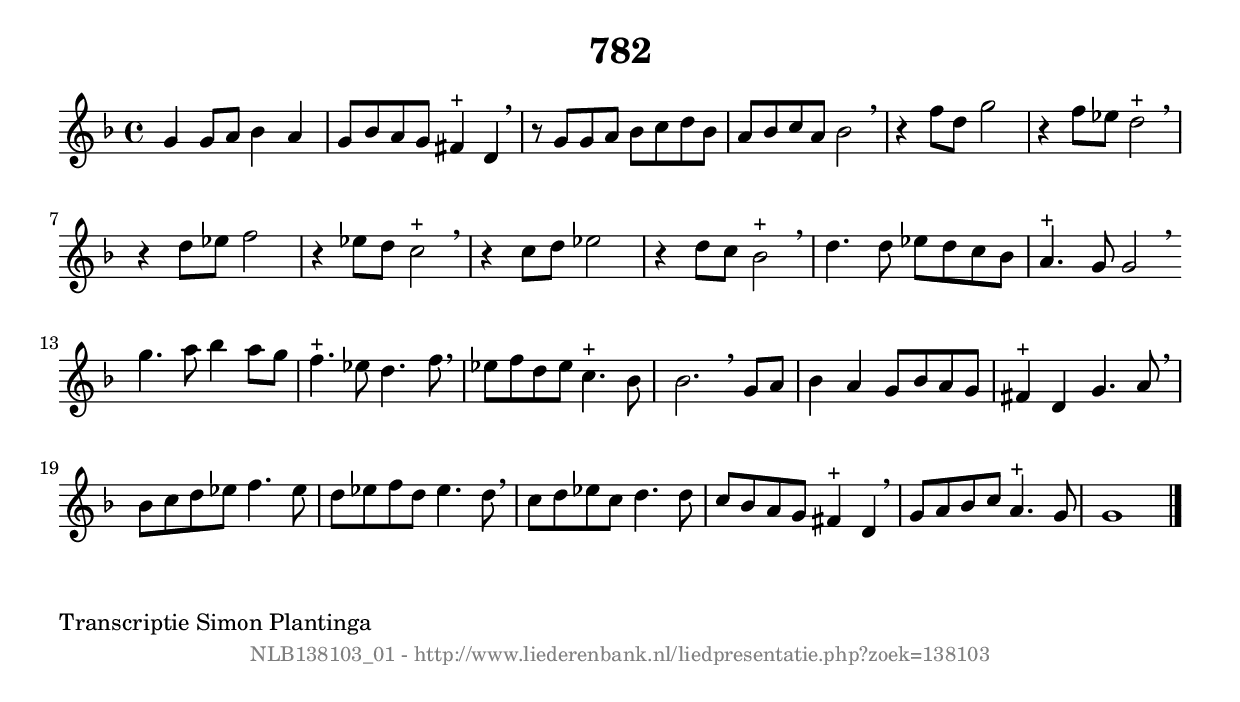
%
% produced by wce2krn 1.64 (7 June 2014)
%
\version"2.16"
#(append! paper-alist '(("long" . (cons (* 210 mm) (* 2000 mm)))))
#(set-default-paper-size "long")
sb = {\breathe}
mBreak = {\breathe }
bBreak = {\breathe }
x = {\once\override NoteHead #'style = #'cross }
gl=\glissando
itime={\override Staff.TimeSignature #'stencil = ##f }
ficta = {\once\set suggestAccidentals = ##t}
fine = {\once\override Score.RehearsalMark #'self-alignment-X = #1 \mark \markup {\italic{Fine}}}
dc = {\once\override Score.RehearsalMark #'self-alignment-X = #1 \mark \markup {\italic{D.C.}}}
dcf = {\once\override Score.RehearsalMark #'self-alignment-X = #1 \mark \markup {\italic{D.C. al Fine}}}
dcc = {\once\override Score.RehearsalMark #'self-alignment-X = #1 \mark \markup {\italic{D.C. al Coda}}}
ds = {\once\override Score.RehearsalMark #'self-alignment-X = #1 \mark \markup {\italic{D.S.}}}
dsf = {\once\override Score.RehearsalMark #'self-alignment-X = #1 \mark \markup {\italic{D.S. al Fine}}}
dsc = {\once\override Score.RehearsalMark #'self-alignment-X = #1 \mark \markup {\italic{D.S. al Coda}}}
pv = {\set Score.repeatCommands = #'((volta "1"))}
sv = {\set Score.repeatCommands = #'((volta "2"))}
tv = {\set Score.repeatCommands = #'((volta "3"))}
qv = {\set Score.repeatCommands = #'((volta "4"))}
xv = {\set Score.repeatCommands = #'((volta #f))}
\header{ tagline = ""
title = "782"
}
\score {{
\key g \dorian
\relative g'
{
\set melismaBusyProperties = #'()
\time 4/4
\tempo 4=120
\override Score.MetronomeMark #'transparent = ##t
\override Score.RehearsalMark #'break-visibility = #(vector #t #t #f)
g4 g8 a8 bes4 a4 | g8 bes8 a8 g8 fis4^"+" d4 \sb | r8 g8 g8 a8 bes8 c8 d8 bes8 | a8 bes8 c8 a8 bes2 | \mBreak \bar "|"
r4 f'8 d8 g2 | r4 f8 ees8 d2^"+" \sb | r4 d8 ees8 f2 | r4 ees8 d8 c2^"+" | \mBreak \bar "|"
r4 c8 d8 ees2 | r4 d8 c8 bes2^"+" \sb | d4. d8 ees8 d8 c8 bes8 | a4.^"+" g8 g2 \bar ":|:" \bBreak
g'4. a8 bes4 a8 g8 | f4.^"+" ees8 d4. f8 \sb | ees8 f8 d8 ees8 c4.^"+" bes8 | bes2. \mBreak
g8 a8 | bes4 a4 g8 bes8 a8 g8 | fis4^"+" d4 g4. a8 \sb | bes8 c8 d8 ees8 f4. ees8 | d8 ees8 f8 d8 ees4. d8 | \mBreak \bar "|"
c8 d8 ees8 c8 d4. d8 | c8 bes8 a8 g8 fis4^"+" d4 \sb | g8 a8 bes8 c8 a4.^"+" g8 | g1 \bar "|."
 }}
 \midi { }
 \layout {
            indent = 0.0\cm
}
}
\markup { \wordwrap-string #" 
Transcriptie Simon Plantinga
"}
\markup { \vspace #0 } \markup { \with-color #grey \fill-line { \center-column { \smaller "NLB138103_01 - http://www.liederenbank.nl/liedpresentatie.php?zoek=138103" } } }
